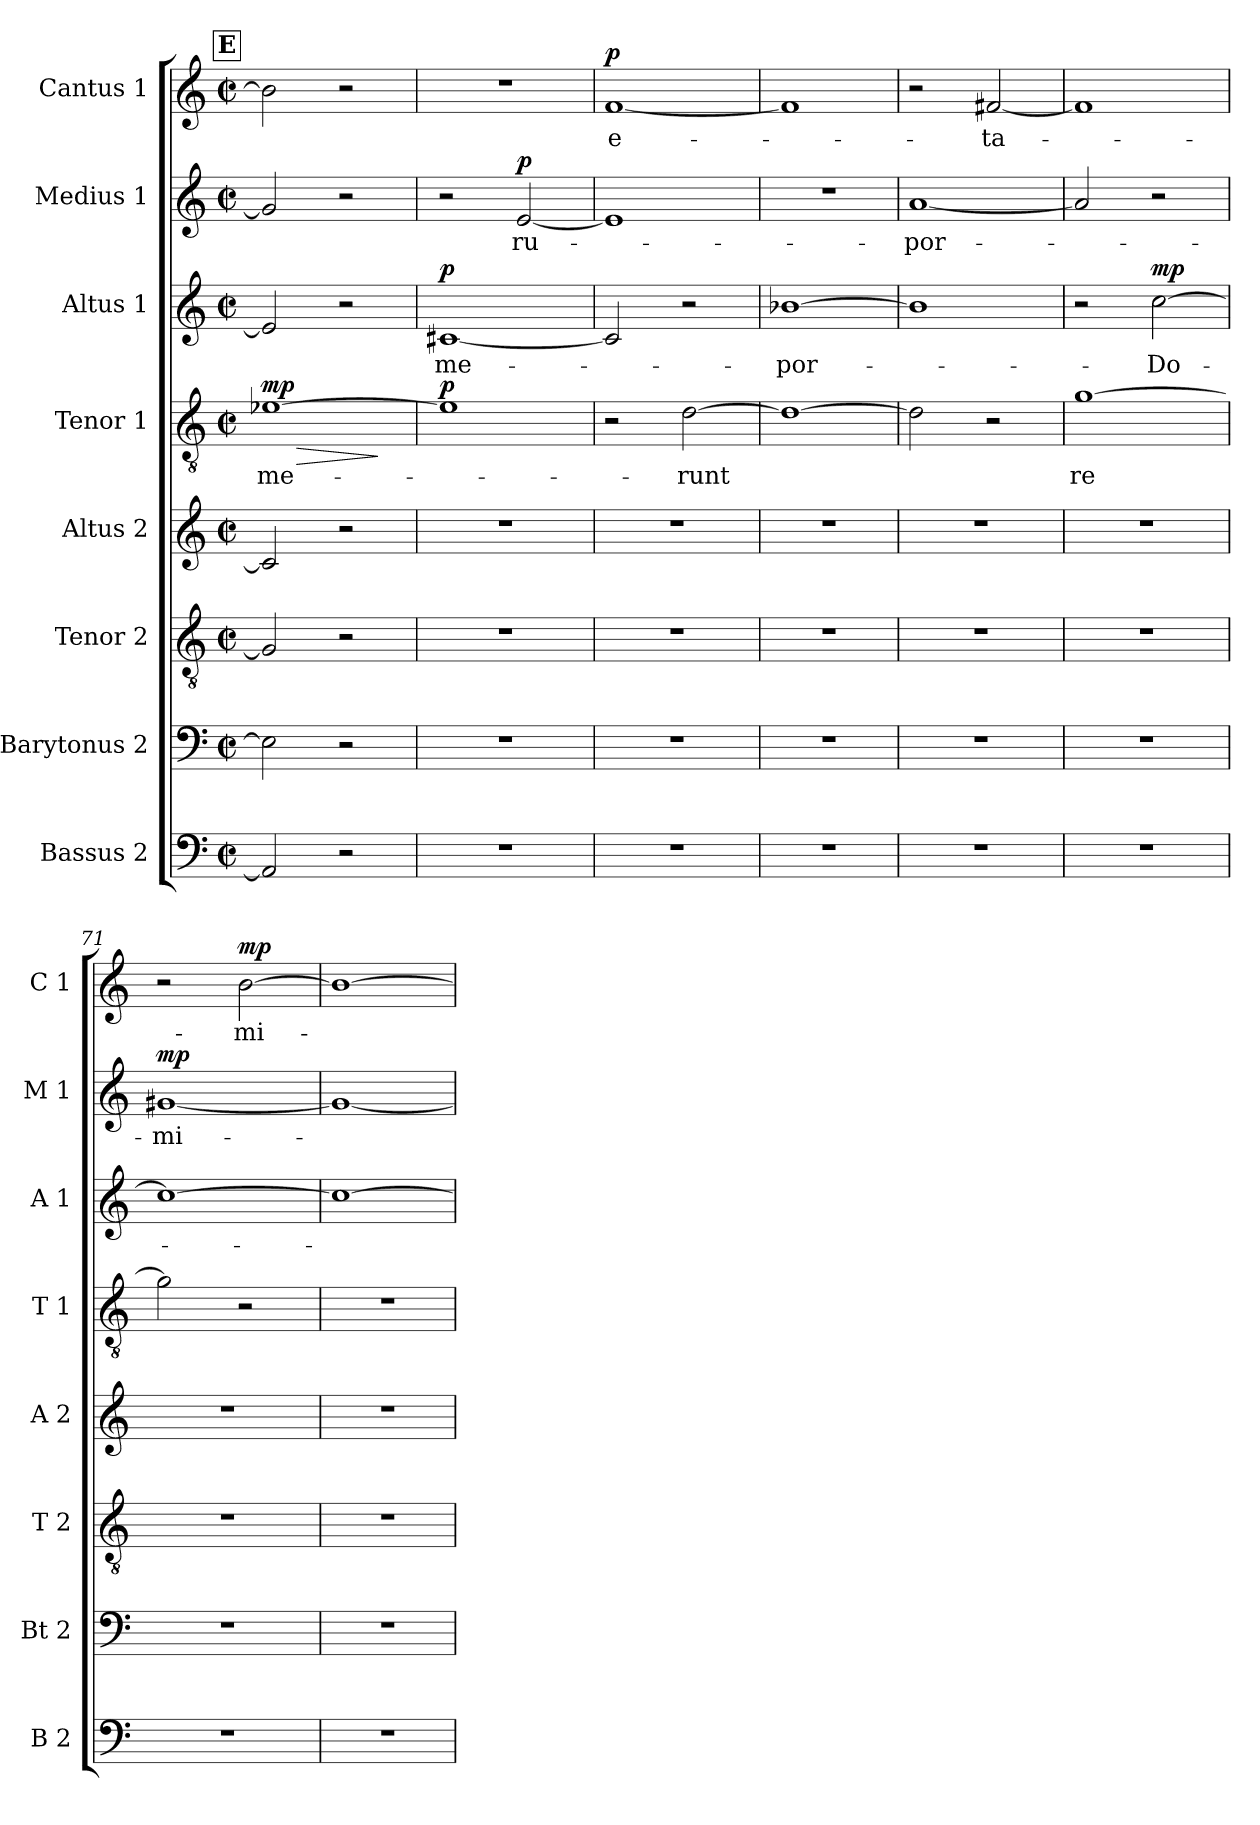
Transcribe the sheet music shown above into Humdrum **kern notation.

**kern	**text	**kern	**text	**kern	**text	**kern	**text	**kern	**text	**dynam	**kern	**text	**dynam	**kern	**text	**dynam	**kern	**text	**dynam
*part8	*part8	*part7	*part7	*part6	*part6	*part5	*part5	*part4	*part4	*part4	*part3	*part3	*part3	*part2	*part2	*part2	*part1	*part1	*part1
*staff8	*staff8	*staff7	*staff7	*staff6	*staff6	*staff5	*staff5	*staff4	*staff4	*staff4	*staff3	*staff3	*staff3	*staff2	*staff2	*staff2	*staff1	*staff1	*staff1
*I"Bassus 2	*	*I"Barytonus 2	*	*I"Tenor 2	*	*I"Altus 2	*	*I"Tenor 1	*	*	*I"Altus 1	*	*	*I"Medius 1	*	*	*I"Cantus 1	*	*
*I'B 2	*	*I'Bt 2	*	*I'T 2	*	*I'A 2	*	*I'T 1	*	*	*I'A 1	*	*	*I'M 1	*	*	*I'C 1	*	*
*clefF4	*	*clefF4	*	*clefGv2	*	*clefG2	*	*clefGv2	*	*	*clefG2	*	*	*clefG2	*	*	*clefG2	*	*
*k[]	*	*k[]	*	*k[]	*	*k[]	*	*k[]	*	*	*k[]	*	*	*k[]	*	*	*k[]	*	*
*C:	*	*C:	*	*C:	*	*C:	*	*C:	*	*	*C:	*	*	*C:	*	*	*C:	*	*
*M2/2	*	*M2/2	*	*M2/2	*	*M2/2	*	*M2/2	*	*	*M2/2	*	*	*M2/2	*	*	*M2/2	*	*
*met(c|)	*	*met(c|)	*	*met(c|)	*	*met(c|)	*	*met(c|)	*	*	*met(c|)	*	*	*met(c|)	*	*	*met(c|)	*	*
!!LO:REH:place=s1:a:B:fs=10.5:t=E
=65	=65	=65	=65	=65	=65	=65	=65	=65	=65	=65	=65	=65	=65	=65	=65	=65	=65	=65	=65
!	!	!	!	!	!	!	!	!	!LO:LY:b	!LO:HP:b	!	!	!	!	!	!	!	!	!
!	!	!	!	!	!	!	!	!	!	!LO:DY:n=1:a	!	!	!	!	!	!	!	!	!
2AA-/]	.	2E-\]	.	2G/]	.	2c/]	.	[1e-X	-me-	> mp	2e-/]	.	.	2g/]	.	.	2b-\]	.	.
2r	.	2r	.	2r	.	2r	.	.	.	.	2r	.	.	2r	.	.	2r	.	.
.	.	.	.	.	.	.	.	.	.	]	.	.	.	.	.	.	.	.	.
!!LO:PB:g=z
=66	=66	=66	=66	=66	=66	=66	=66	=66	=66	=66	=66	=66	=66	=66	=66	=66	=66	=66	=66
!	!	!	!	!	!	!	!	!	!	!LO:DY:a	!	!LO:LY:b	!LO:DY:a	!	!	!	!	!	!
1r	.	1r	.	1r	.	1r	.	1e-]	.	p	[1c#X	me-	p	2r	.	.	1r	.	.
!	!	!	!	!	!	!	!	!	!	!	!	!	!	!	!LO:LY:b	!LO:DY:a	!	!	!
.	.	.	.	.	.	.	.	.	.	.	.	.	.	[2e/	ru-	p	.	.	.
=67	=67	=67	=67	=67	=67	=67	=67	=67	=67	=67	=67	=67	=67	=67	=67	=67	=67	=67	=67
!	!	!	!	!	!	!	!	!	!	!	!	!	!	!	!	!	!	!LO:LY:b	!LO:DY:a
1r	.	1r	.	1r	.	1r	.	2r	.	.	2c#/]	.	.	1e]	.	.	[1f	e-	p
!	!	!	!	!	!	!	!	!	!LO:LY:b	!	!	!	!	!	!	!	!	!	!
.	.	.	.	.	.	.	.	[2d\	-runt	.	2r	.	.	.	.	.	.	.	.
=68	=68	=68	=68	=68	=68	=68	=68	=68	=68	=68	=68	=68	=68	=68	=68	=68	=68	=68	=68
!	!	!	!	!	!	!	!	!	!	!	!	!LO:LY:b	!	!	!	!	!	!	!
1r	.	1r	.	1r	.	1r	.	1d_	.	.	[1b-X	-por-	.	1r	.	.	1f]	.	.
=69	=69	=69	=69	=69	=69	=69	=69	=69	=69	=69	=69	=69	=69	=69	=69	=69	=69	=69	=69
!	!	!	!	!	!	!	!	!	!	!	!	!	!	!	!LO:LY:b	!	!	!	!
1r	.	1r	.	1r	.	1r	.	2d\]	.	.	1b-]	.	.	[1a	-por-	.	2r	.	.
!	!	!	!	!	!	!	!	!	!	!	!	!	!	!	!	!	!	!LO:LY:b	!
.	.	.	.	.	.	.	.	2r	.	.	.	.	.	.	.	.	[2f#X/	-ta-	.
=70	=70	=70	=70	=70	=70	=70	=70	=70	=70	=70	=70	=70	=70	=70	=70	=70	=70	=70	=70
!	!	!	!	!	!	!	!	!	!LO:LY:b	!	!	!	!	!	!	!	!	!	!
1r	.	1r	.	1r	.	1r	.	[1g	re	.	2r	.	.	2a/]	.	.	1f#]	.	.
!	!	!	!	!	!	!	!	!	!	!	!	!LO:LY:b	!LO:DY:a	!	!	!	!	!	!
.	.	.	.	.	.	.	.	.	.	.	[2cc\	-Do-	mp	2r	.	.	.	.	.
=71	=71	=71	=71	=71	=71	=71	=71	=71	=71	=71	=71	=71	=71	=71	=71	=71	=71	=71	=71
!	!	!	!	!	!	!	!	!	!	!	!	!	!	!	!LO:LY:b	!LO:DY:a	!	!	!
1r	.	1r	.	1r	.	1r	.	2g\]	.	.	1cc_	.	.	[1g#X	-mi-	mp	2r	.	.
!	!	!	!	!	!	!	!	!	!	!	!	!	!	!	!	!	!	!LO:LY:b	!LO:DY:a
.	.	.	.	.	.	.	.	2r	.	.	.	.	.	.	.	.	[2b\	-mi-	mp
=72	=72	=72	=72	=72	=72	=72	=72	=72	=72	=72	=72	=72	=72	=72	=72	=72	=72	=72	=72
1r	.	1r	.	1r	.	1r	.	1r	.	.	1cc_	.	.	1g#_	.	.	1b_	.	.
=	=	=	=	=	=	=	=	=	=	=	=	=	=	=	=	=	=	=	=
*-	*-	*-	*-	*-	*-	*-	*-	*-	*-	*-	*-	*-	*-	*-	*-	*-	*-	*-	*-
